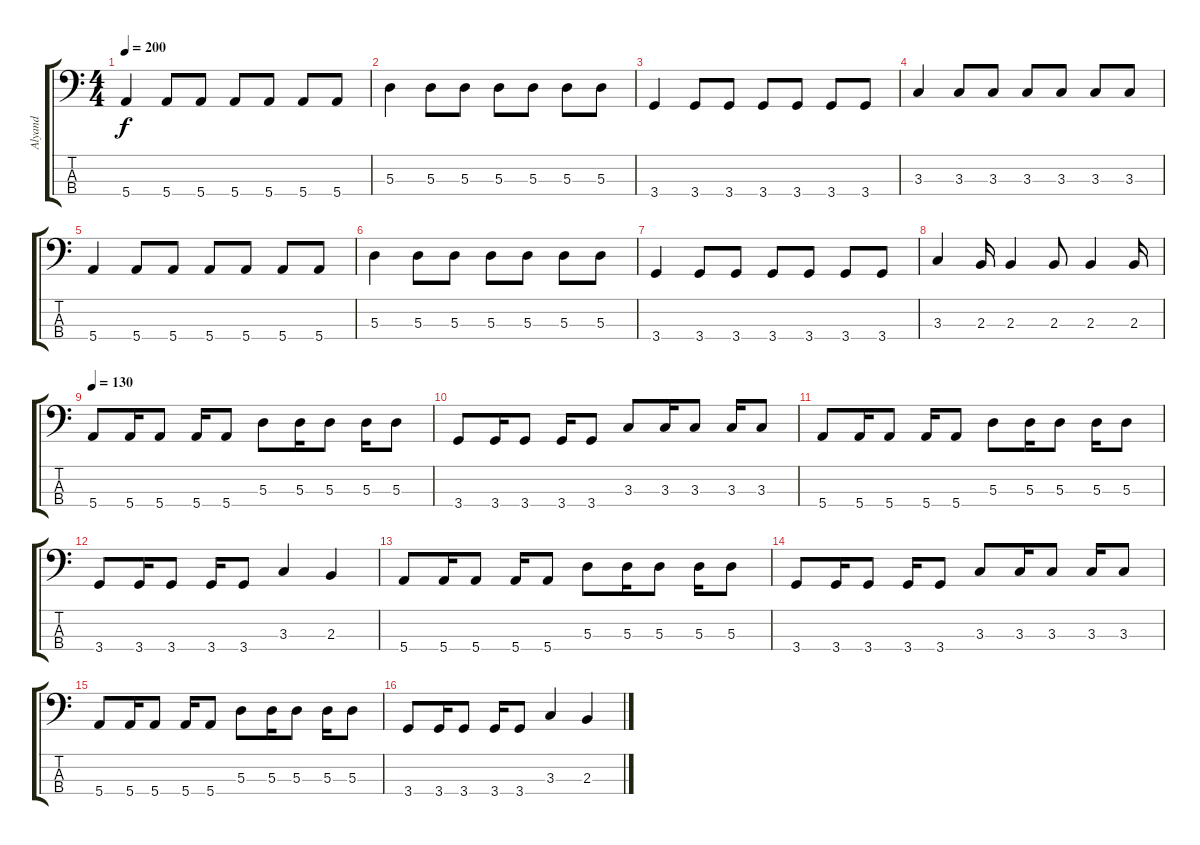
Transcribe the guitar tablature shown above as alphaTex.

\track ("Alyand" "Alyand") {instrument electricbassfinger}
\staff {score tabs}
\tuning (G2 D2 A1 E1) {hide}
\ts (4 4)
\tempo 200
\clef f4
\ks c
5.4.4{dy f} 5.4.8 5.4.8 5.4.8 5.4.8 5.4.8 5.4.8 |
5.3.4 5.3.8 5.3.8 5.3.8 5.3.8 5.3.8 5.3.8 |
3.4.4 3.4.8 3.4.8 3.4.8 3.4.8 3.4.8 3.4.8 |
3.3.4 3.3.8 3.3.8 3.3.8 3.3.8 3.3.8 3.3.8 |
5.4.4 5.4.8 5.4.8 5.4.8 5.4.8 5.4.8 5.4.8 |
5.3.4 5.3.8 5.3.8 5.3.8 5.3.8 5.3.8 5.3.8 |
3.4.4 3.4.8 3.4.8 3.4.8 3.4.8 3.4.8 3.4.8 |
3.3.4 2.3.16 2.3.4 2.3.8 2.3.4 2.3.16 |
\tempo 130
5.4.8 5.4.16 5.4.8 5.4.16 5.4.8 5.3.8 5.3.16 5.3.8 5.3.16 5.3.8 |
3.4.8 3.4.16 3.4.8 3.4.16 3.4.8 3.3.8 3.3.16 3.3.8 3.3.16 3.3.8 |
5.4.8 5.4.16 5.4.8 5.4.16 5.4.8 5.3.8 5.3.16 5.3.8 5.3.16 5.3.8 |
3.4.8 3.4.16 3.4.8 3.4.16 3.4.8 3.3.4 2.3.4 |
5.4.8 5.4.16 5.4.8 5.4.16 5.4.8 5.3.8 5.3.16 5.3.8 5.3.16 5.3.8 |
3.4.8 3.4.16 3.4.8 3.4.16 3.4.8 3.3.8 3.3.16 3.3.8 3.3.16 3.3.8 |
5.4.8 5.4.16 5.4.8 5.4.16 5.4.8 5.3.8 5.3.16 5.3.8 5.3.16 5.3.8 |
3.4.8 3.4.16 3.4.8 3.4.16 3.4.8 3.3.4 2.3.4
